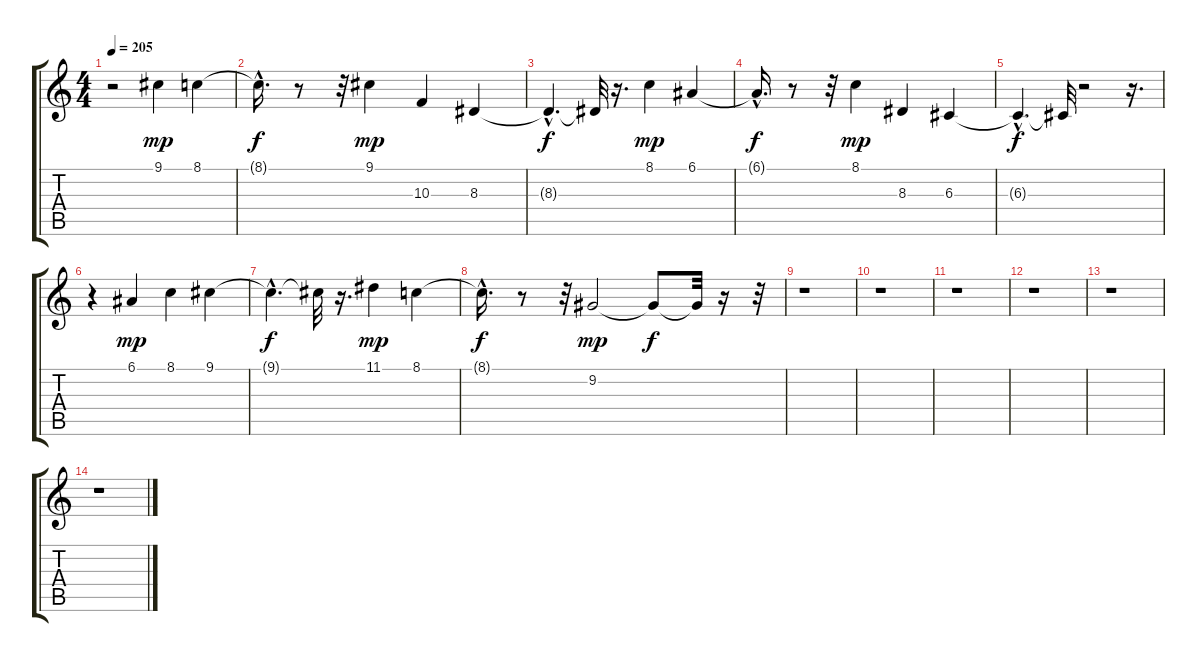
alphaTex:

\track "" {instrument vibraphone}
\staff {score tabs}
\tuning (E4 B3 G3 D3 A2 E2) {hide}
\ts (4 4)
\tempo 205
\clef g2
\ks c
r.2{dy f} 9.1.4{dy mp} 8.1.4 |
8.1{hac t}.16{d dy f} r.8 r.32 9.1.4{dy mp} 10.3.4 8.3.4 |
8.3{hac t}.4{d dy f} 8.3{t}.32 r.16{d} 8.1.4{dy mp} 6.1.4 |
6.1{hac t}.16{d dy f} r.8 r.32 8.1.4{dy mp} 8.3.4 6.3.4 |
6.3{hac t}.4{d dy f} 6.3{t}.32 r.2 r.16{d} |
r.4 6.1.4{dy mp} 8.1.4 9.1.4 |
9.1{hac t}.4{d dy f} 9.1{t}.32 r.16{d} 11.1.4{dy mp} 8.1.4 |
8.1{hac t}.16{d dy f} r.8 r.32 9.2.2{dy mp} 9.2{t}.8{dy f} 9.2{t}.32 r.16 r.32 |
r.1 |
r.1 |
r.1 |
r.1 |
r.1 |
r.1
